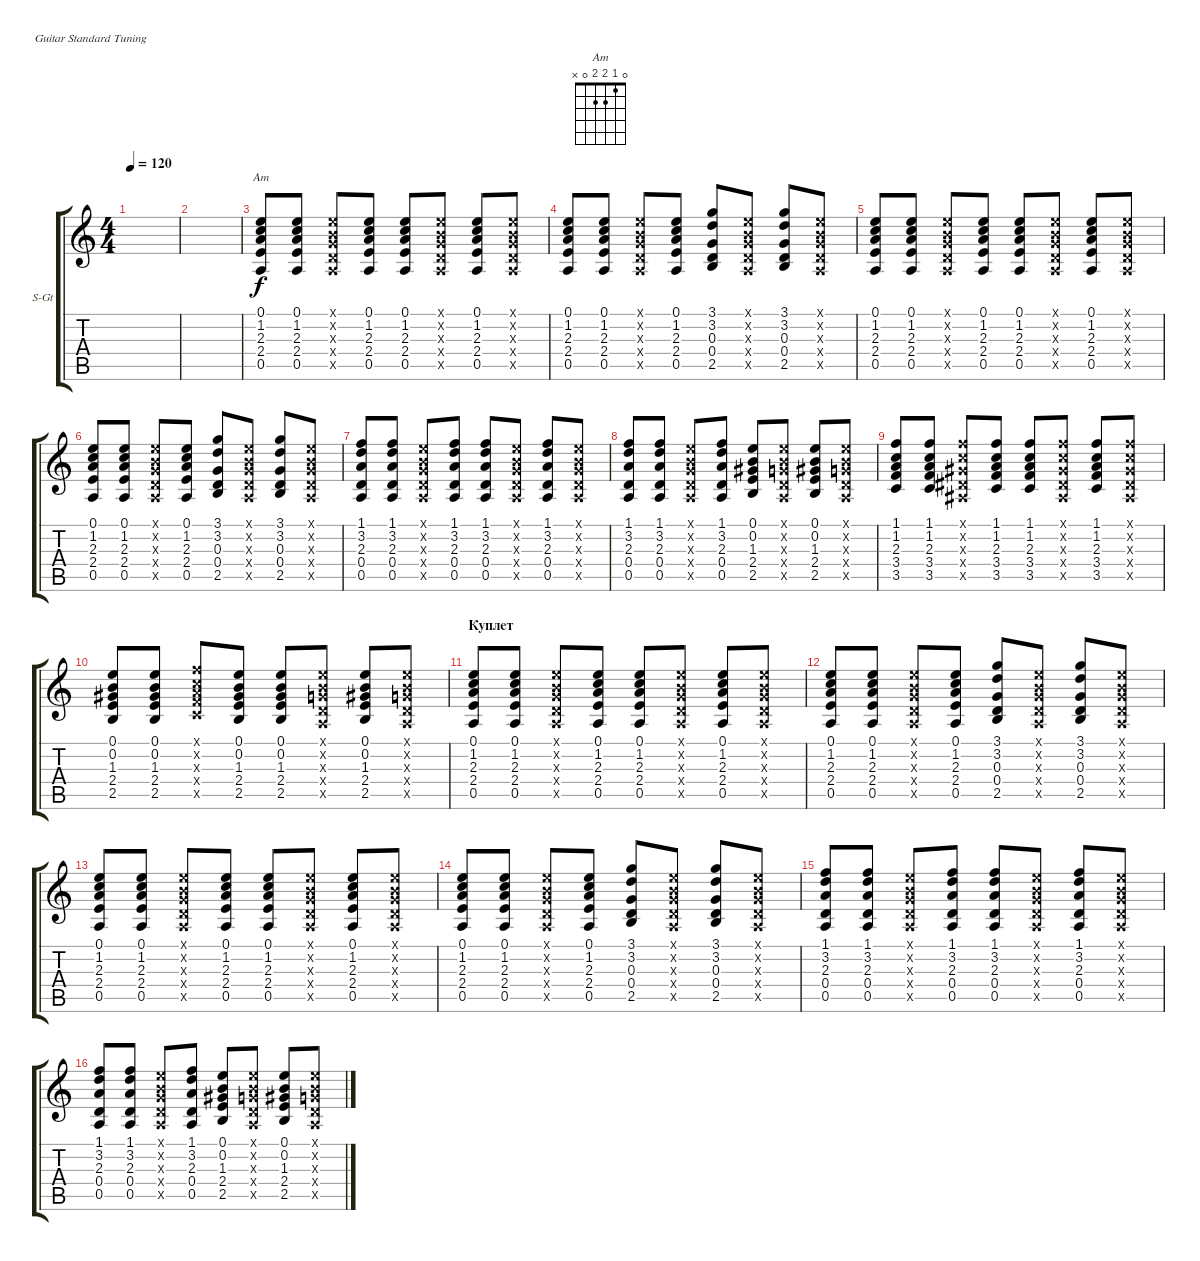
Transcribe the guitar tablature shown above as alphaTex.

\defaultSystemsLayout 4
\bracketExtendMode groupsimilarinstruments
\firstSystemTrackNameOrientation horizontal
\otherSystemsTrackNameOrientation horizontal
\track ("В. Бутусов (Ритм)" "S-Gt") {instrument acousticguitarsteel}
\staff {score tabs}
\tuning (E4 B3 G3 D3 A2 E2)
\chord ("Am" 0 1 2 2 0 x)
\ts (4 4)
\tempo 120
\clef g2
\ks c
|
|
(0.5 2.4 2.3 1.2 0.1).8{ch "Am"} (0.5 2.4 2.3 1.2 0.1).8 (0.5{x} 0.3{x} 0.4{x} 0.2{x} 0.1{x}).8 (0.5 2.4 2.3 1.2 0.1).8 (0.5 2.4 2.3 1.2 0.1).8 (0.5{x} 0.3{x} 0.4{x} 0.2{x} 0.1{x}).8 (0.5 2.4 2.3 1.2 0.1).8 (0.5{x} 0.3{x} 0.4{x} 0.2{x} 0.1{x}).8 |
(0.5 2.4 2.3 1.2 0.1).8 (0.5 2.4 2.3 1.2 0.1).8 (0.5{x} 0.3{x} 0.4{x} 0.2{x} 0.1{x}).8 (0.5 2.4 2.3 1.2 0.1).8 (2.5 0.4 0.3 3.2 3.1).8 (0.5{x} 0.3{x} 0.4{x} 0.2{x} 0.1{x}).8 (2.5 0.4 0.3 3.2 3.1).8 (0.5{x} 0.3{x} 0.4{x} 0.2{x} 0.1{x}).8 |
(0.5 2.4 2.3 1.2 0.1).8 (0.5 2.4 2.3 1.2 0.1).8 (0.5{x} 0.3{x} 0.4{x} 0.2{x} 0.1{x}).8 (0.5 2.4 2.3 1.2 0.1).8 (0.5 2.4 2.3 1.2 0.1).8 (0.5{x} 0.3{x} 0.4{x} 0.2{x} 0.1{x}).8 (0.5 2.4 2.3 1.2 0.1).8 (0.5{x} 0.3{x} 0.4{x} 0.2{x} 0.1{x}).8 |
(0.5 2.4 2.3 1.2 0.1).8 (0.5 2.4 2.3 1.2 0.1).8 (0.5{x} 0.3{x} 0.4{x} 0.2{x} 0.1{x}).8 (0.5 2.4 2.3 1.2 0.1).8 (2.5 0.4 0.3 3.2 3.1).8 (0.5{x} 0.3{x} 0.4{x} 0.2{x} 0.1{x}).8 (2.5 0.4 0.3 3.2 3.1).8 (0.5{x} 0.3{x} 0.4{x} 0.2{x} 0.1{x}).8 |
(0.5 0.4 2.3 3.2 1.1).8 (0.5 0.4 2.3 3.2 1.1).8 (0.5{x} 0.3{x} 0.4{x} 0.2{x} 0.1{x}).8 (0.5 0.4 2.3 3.2 1.1).8 (0.5 0.4 2.3 3.2 1.1).8 (0.5{x} 0.3{x} 0.4{x} 0.2{x} 0.1{x}).8 (0.5 0.4 2.3 3.2 1.1).8 (0.5{x} 0.3{x} 0.4{x} 0.2{x} 0.1{x}).8 |
(0.5 0.4 2.3 3.2 1.1).8 (0.5 0.4 2.3 3.2 1.1).8 (0.5{x} 0.3{x} 0.4{x} 0.2{x} 0.1{x}).8 (0.5 0.4 2.3 3.2 1.1).8 (2.5 2.4 1.3 0.2 0.1).8 (0.5{x} 0.3{x} 0.4{x} 0.2{x} 0.1{x}).8 (2.5 2.4 1.3 0.2 0.1).8 (0.5{x} 0.3{x} 0.4{x} 0.2{x} 0.1{x}).8 |
(3.5 3.4 2.3 1.2 1.1).8 (3.5 3.4 2.3 1.2 1.1).8 (1.5{x} 1.3{x} 1.4{x} 1.2{x} 1.1{x}).8 (3.5 3.4 2.3 1.2 1.1).8 (3.5 3.4 2.3 1.2 1.1).8 (1.5{x} 1.3{x} 1.4{x} 1.2{x} 1.1{x}).8 (3.5 3.4 2.3 1.2 1.1).8 (1.5{x} 1.3{x} 1.4{x} 1.2{x} 1.1{x}).8 |
(2.5 2.4 1.3 0.2 0.1).8 (2.5 2.4 1.3 0.2 0.1).8 (3.5{x} 3.4{x} 2.3{x} 1.2{x} 1.1{x}).8 (2.5 2.4 1.3 0.2 0.1).8 (2.5 2.4 1.3 0.2 0.1).8 (0.5{x} 0.3{x} 0.4{x} 0.2{x} 0.1{x}).8 (2.5 2.4 1.3 0.2 0.1).8 (0.5{x} 0.3{x} 0.4{x} 0.2{x} 0.1{x}).8 |
\section ("" "Куплет")
(0.5 2.4 2.3 1.2 0.1).8 (0.5 2.4 2.3 1.2 0.1).8 (0.5{x} 0.3{x} 0.4{x} 0.2{x} 0.1{x}).8 (0.5 2.4 2.3 1.2 0.1).8 (0.5 2.4 2.3 1.2 0.1).8 (0.5{x} 0.3{x} 0.4{x} 0.2{x} 0.1{x}).8 (0.5 2.4 2.3 1.2 0.1).8 (0.5{x} 0.3{x} 0.4{x} 0.2{x} 0.1{x}).8 |
(0.5 2.4 2.3 1.2 0.1).8 (0.5 2.4 2.3 1.2 0.1).8 (0.5{x} 0.3{x} 0.4{x} 0.2{x} 0.1{x}).8 (0.5 2.4 2.3 1.2 0.1).8 (2.5 0.4 0.3 3.2 3.1).8 (0.5{x} 0.3{x} 0.4{x} 0.2{x} 0.1{x}).8 (2.5 0.4 0.3 3.2 3.1).8 (0.5{x} 0.3{x} 0.4{x} 0.2{x} 0.1{x}).8 |
(0.5 2.4 2.3 1.2 0.1).8 (0.5 2.4 2.3 1.2 0.1).8 (0.5{x} 0.3{x} 0.4{x} 0.2{x} 0.1{x}).8 (0.5 2.4 2.3 1.2 0.1).8 (0.5 2.4 2.3 1.2 0.1).8 (0.5{x} 0.3{x} 0.4{x} 0.2{x} 0.1{x}).8 (0.5 2.4 2.3 1.2 0.1).8 (0.5{x} 0.3{x} 0.4{x} 0.2{x} 0.1{x}).8 |
(0.5 2.4 2.3 1.2 0.1).8 (0.5 2.4 2.3 1.2 0.1).8 (0.5{x} 0.3{x} 0.4{x} 0.2{x} 0.1{x}).8 (0.5 2.4 2.3 1.2 0.1).8 (2.5 0.4 0.3 3.2 3.1).8 (0.5{x} 0.3{x} 0.4{x} 0.2{x} 0.1{x}).8 (2.5 0.4 0.3 3.2 3.1).8 (0.5{x} 0.3{x} 0.4{x} 0.2{x} 0.1{x}).8 |
(0.5 0.4 2.3 3.2 1.1).8 (0.5 0.4 2.3 3.2 1.1).8 (0.5{x} 0.3{x} 0.4{x} 0.2{x} 0.1{x}).8 (0.5 0.4 2.3 3.2 1.1).8 (0.5 0.4 2.3 3.2 1.1).8 (0.5{x} 0.3{x} 0.4{x} 0.2{x} 0.1{x}).8 (0.5 0.4 2.3 3.2 1.1).8 (0.5{x} 0.3{x} 0.4{x} 0.2{x} 0.1{x}).8 |
(0.5 0.4 2.3 3.2 1.1).8 (0.5 0.4 2.3 3.2 1.1).8 (0.5{x} 0.3{x} 0.4{x} 0.2{x} 0.1{x}).8 (0.5 0.4 2.3 3.2 1.1).8 (2.5 2.4 1.3 0.2 0.1).8 (0.5{x} 0.3{x} 0.4{x} 0.2{x} 0.1{x}).8 (2.5 2.4 1.3 0.2 0.1).8 (0.5{x} 0.3{x} 0.4{x} 0.2{x} 0.1{x}).8
